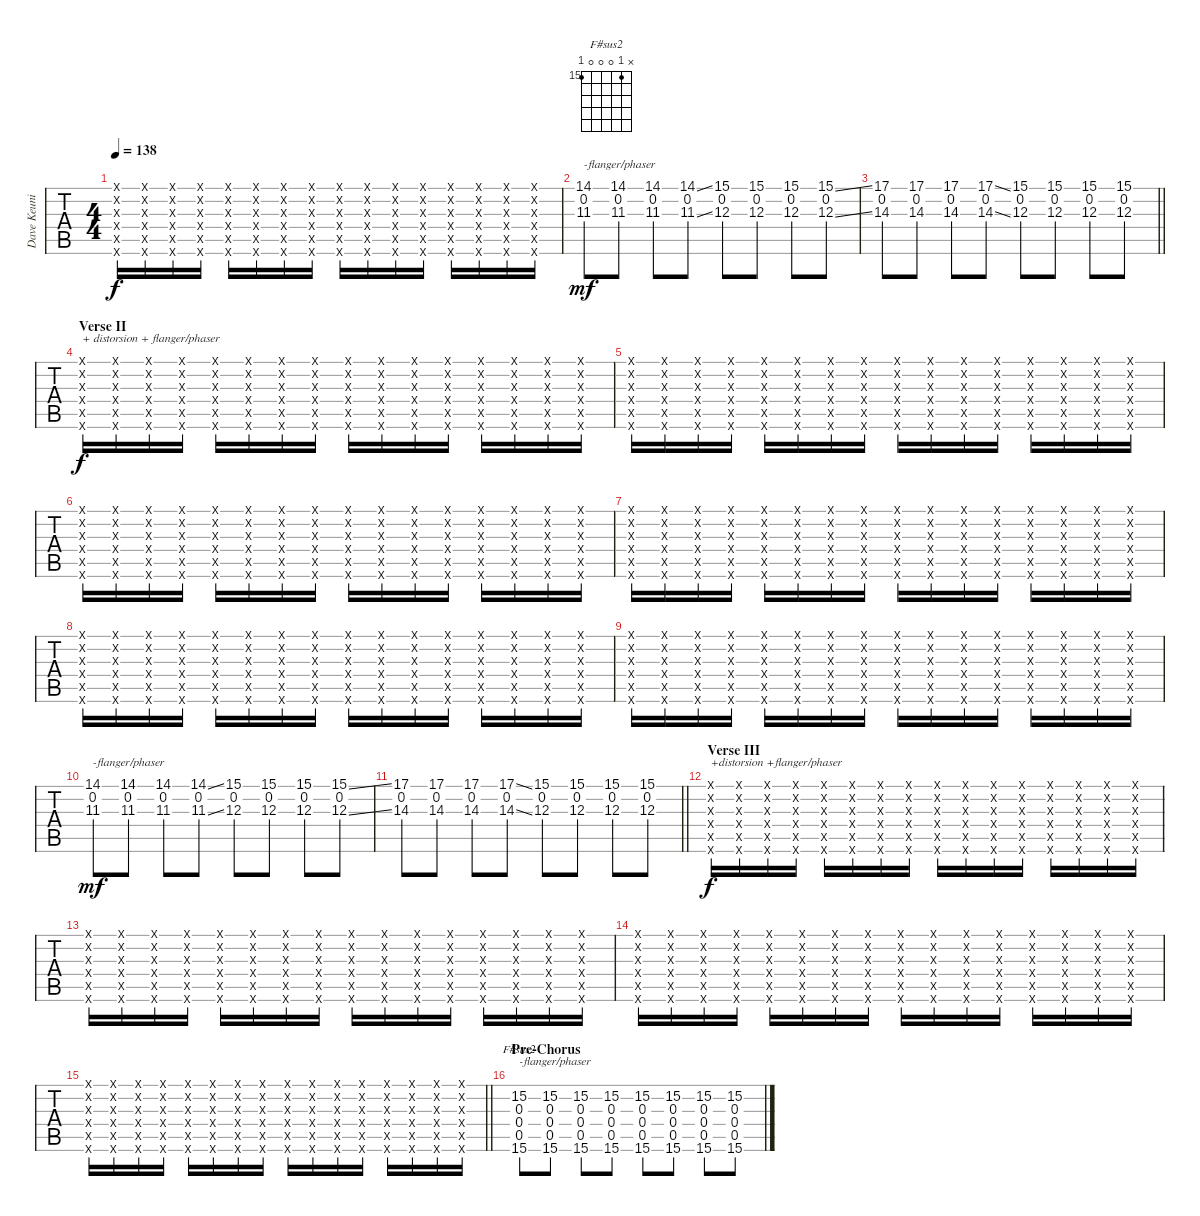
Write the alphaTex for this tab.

\track ("Dave Keuning's lead guitar" "Dave Keuni") {instrument distortionguitar}
\staff {tabs}
\tuning (Eb4 Bb3 Gb3 Db3 Ab2 Eb2) {hide}
\chord ("F#sus2" x 15 0 0 0 15) {firstfret 15}
\ts (4 4)
\tempo 138
\clef g2
\ks c
(0.1{x} 0.2{x} 0.3{x} 0.4{x} 0.5{x} 0.6{x}).16{dy f} (0.1{x} 0.2{x} 0.3{x} 0.4{x} 0.5{x} 0.6{x}).16 (0.1{x} 0.2{x} 0.3{x} 0.4{x} 0.5{x} 0.6{x}).16 (0.1{x} 0.2{x} 0.3{x} 0.4{x} 0.5{x} 0.6{x}).16 (0.1{x} 0.2{x} 0.3{x} 0.4{x} 0.5{x} 0.6{x}).16 (0.1{x} 0.2{x} 0.3{x} 0.4{x} 0.5{x} 0.6{x}).16 (0.1{x} 0.2{x} 0.3{x} 0.4{x} 0.5{x} 0.6{x}).16 (0.1{x} 0.2{x} 0.3{x} 0.4{x} 0.5{x} 0.6{x}).16 (0.1{x} 0.2{x} 0.3{x} 0.4{x} 0.5{x} 0.6{x}).16 (0.1{x} 0.2{x} 0.3{x} 0.4{x} 0.5{x} 0.6{x}).16 (0.1{x} 0.2{x} 0.3{x} 0.4{x} 0.5{x} 0.6{x}).16 (0.1{x} 0.2{x} 0.3{x} 0.4{x} 0.5{x} 0.6{x}).16 (0.1{x} 0.2{x} 0.3{x} 0.4{x} 0.5{x} 0.6{x}).16 (0.1{x} 0.2{x} 0.3{x} 0.4{x} 0.5{x} 0.6{x}).16 (0.1{x} 0.2{x} 0.3{x} 0.4{x} 0.5{x} 0.6{x}).16 (0.1{x} 0.2{x} 0.3{x} 0.4{x} 0.5{x} 0.6{x}).16 |
(14.1 0.2 11.3).8{txt "-flanger/phaser" dy mf} (14.1 0.2 11.3).8 (14.1 0.2 11.3).8 (14.1{ss} 0.2 11.3{ss}).8 (15.1 0.2 12.3).8 (15.1 0.2 12.3).8 (15.1 0.2 12.3).8 (15.1{ss} 0.2 12.3{ss}).8 |
\barLineRight lightlight
(17.1 0.2 14.3).8 (17.1 0.2 14.3).8 (17.1 0.2 14.3).8 (17.1{ss} 0.2 14.3{ss}).8 (15.1 0.2 12.3).8 (15.1 0.2 12.3).8 (15.1 0.2 12.3).8 (15.1 0.2 12.3).8 |
\section ("" "Verse II")
(0.1{x} 0.2{x} 0.3{x} 0.4{x} 0.5{x} 0.6{x}).16{txt "+ distorsion + flanger/phaser" dy f} (0.1{x} 0.2{x} 0.3{x} 0.4{x} 0.5{x} 0.6{x}).16 (0.1{x} 0.2{x} 0.3{x} 0.4{x} 0.5{x} 0.6{x}).16 (0.1{x} 0.2{x} 0.3{x} 0.4{x} 0.5{x} 0.6{x}).16 (0.1{x} 0.2{x} 0.3{x} 0.4{x} 0.5{x} 0.6{x}).16 (0.1{x} 0.2{x} 0.3{x} 0.4{x} 0.5{x} 0.6{x}).16 (0.1{x} 0.2{x} 0.3{x} 0.4{x} 0.5{x} 0.6{x}).16 (0.1{x} 0.2{x} 0.3{x} 0.4{x} 0.5{x} 0.6{x}).16 (0.1{x} 0.2{x} 0.3{x} 0.4{x} 0.5{x} 0.6{x}).16 (0.1{x} 0.2{x} 0.3{x} 0.4{x} 0.5{x} 0.6{x}).16 (0.1{x} 0.2{x} 0.3{x} 0.4{x} 0.5{x} 0.6{x}).16 (0.1{x} 0.2{x} 0.3{x} 0.4{x} 0.5{x} 0.6{x}).16 (0.1{x} 0.2{x} 0.3{x} 0.4{x} 0.5{x} 0.6{x}).16 (0.1{x} 0.2{x} 0.3{x} 0.4{x} 0.5{x} 0.6{x}).16 (0.1{x} 0.2{x} 0.3{x} 0.4{x} 0.5{x} 0.6{x}).16 (0.1{x} 0.2{x} 0.3{x} 0.4{x} 0.5{x} 0.6{x}).16 |
(0.1{x} 0.2{x} 0.3{x} 0.4{x} 0.5{x} 0.6{x}).16 (0.1{x} 0.2{x} 0.3{x} 0.4{x} 0.5{x} 0.6{x}).16 (0.1{x} 0.2{x} 0.3{x} 0.4{x} 0.5{x} 0.6{x}).16 (0.1{x} 0.2{x} 0.3{x} 0.4{x} 0.5{x} 0.6{x}).16 (0.1{x} 0.2{x} 0.3{x} 0.4{x} 0.5{x} 0.6{x}).16 (0.1{x} 0.2{x} 0.3{x} 0.4{x} 0.5{x} 0.6{x}).16 (0.1{x} 0.2{x} 0.3{x} 0.4{x} 0.5{x} 0.6{x}).16 (0.1{x} 0.2{x} 0.3{x} 0.4{x} 0.5{x} 0.6{x}).16 (0.1{x} 0.2{x} 0.3{x} 0.4{x} 0.5{x} 0.6{x}).16 (0.1{x} 0.2{x} 0.3{x} 0.4{x} 0.5{x} 0.6{x}).16 (0.1{x} 0.2{x} 0.3{x} 0.4{x} 0.5{x} 0.6{x}).16 (0.1{x} 0.2{x} 0.3{x} 0.4{x} 0.5{x} 0.6{x}).16 (0.1{x} 0.2{x} 0.3{x} 0.4{x} 0.5{x} 0.6{x}).16 (0.1{x} 0.2{x} 0.3{x} 0.4{x} 0.5{x} 0.6{x}).16 (0.1{x} 0.2{x} 0.3{x} 0.4{x} 0.5{x} 0.6{x}).16 (0.1{x} 0.2{x} 0.3{x} 0.4{x} 0.5{x} 0.6{x}).16 |
(0.1{x} 0.2{x} 0.3{x} 0.4{x} 0.5{x} 0.6{x}).16 (0.1{x} 0.2{x} 0.3{x} 0.4{x} 0.5{x} 0.6{x}).16 (0.1{x} 0.2{x} 0.3{x} 0.4{x} 0.5{x} 0.6{x}).16 (0.1{x} 0.2{x} 0.3{x} 0.4{x} 0.5{x} 0.6{x}).16 (0.1{x} 0.2{x} 0.3{x} 0.4{x} 0.5{x} 0.6{x}).16 (0.1{x} 0.2{x} 0.3{x} 0.4{x} 0.5{x} 0.6{x}).16 (0.1{x} 0.2{x} 0.3{x} 0.4{x} 0.5{x} 0.6{x}).16 (0.1{x} 0.2{x} 0.3{x} 0.4{x} 0.5{x} 0.6{x}).16 (0.1{x} 0.2{x} 0.3{x} 0.4{x} 0.5{x} 0.6{x}).16 (0.1{x} 0.2{x} 0.3{x} 0.4{x} 0.5{x} 0.6{x}).16 (0.1{x} 0.2{x} 0.3{x} 0.4{x} 0.5{x} 0.6{x}).16 (0.1{x} 0.2{x} 0.3{x} 0.4{x} 0.5{x} 0.6{x}).16 (0.1{x} 0.2{x} 0.3{x} 0.4{x} 0.5{x} 0.6{x}).16 (0.1{x} 0.2{x} 0.3{x} 0.4{x} 0.5{x} 0.6{x}).16 (0.1{x} 0.2{x} 0.3{x} 0.4{x} 0.5{x} 0.6{x}).16 (0.1{x} 0.2{x} 0.3{x} 0.4{x} 0.5{x} 0.6{x}).16 |
(0.1{x} 0.2{x} 0.3{x} 0.4{x} 0.5{x} 0.6{x}).16 (0.1{x} 0.2{x} 0.3{x} 0.4{x} 0.5{x} 0.6{x}).16 (0.1{x} 0.2{x} 0.3{x} 0.4{x} 0.5{x} 0.6{x}).16 (0.1{x} 0.2{x} 0.3{x} 0.4{x} 0.5{x} 0.6{x}).16 (0.1{x} 0.2{x} 0.3{x} 0.4{x} 0.5{x} 0.6{x}).16 (0.1{x} 0.2{x} 0.3{x} 0.4{x} 0.5{x} 0.6{x}).16 (0.1{x} 0.2{x} 0.3{x} 0.4{x} 0.5{x} 0.6{x}).16 (0.1{x} 0.2{x} 0.3{x} 0.4{x} 0.5{x} 0.6{x}).16 (0.1{x} 0.2{x} 0.3{x} 0.4{x} 0.5{x} 0.6{x}).16 (0.1{x} 0.2{x} 0.3{x} 0.4{x} 0.5{x} 0.6{x}).16 (0.1{x} 0.2{x} 0.3{x} 0.4{x} 0.5{x} 0.6{x}).16 (0.1{x} 0.2{x} 0.3{x} 0.4{x} 0.5{x} 0.6{x}).16 (0.1{x} 0.2{x} 0.3{x} 0.4{x} 0.5{x} 0.6{x}).16 (0.1{x} 0.2{x} 0.3{x} 0.4{x} 0.5{x} 0.6{x}).16 (0.1{x} 0.2{x} 0.3{x} 0.4{x} 0.5{x} 0.6{x}).16 (0.1{x} 0.2{x} 0.3{x} 0.4{x} 0.5{x} 0.6{x}).16 |
(0.1{x} 0.2{x} 0.3{x} 0.4{x} 0.5{x} 0.6{x}).16 (0.1{x} 0.2{x} 0.3{x} 0.4{x} 0.5{x} 0.6{x}).16 (0.1{x} 0.2{x} 0.3{x} 0.4{x} 0.5{x} 0.6{x}).16 (0.1{x} 0.2{x} 0.3{x} 0.4{x} 0.5{x} 0.6{x}).16 (0.1{x} 0.2{x} 0.3{x} 0.4{x} 0.5{x} 0.6{x}).16 (0.1{x} 0.2{x} 0.3{x} 0.4{x} 0.5{x} 0.6{x}).16 (0.1{x} 0.2{x} 0.3{x} 0.4{x} 0.5{x} 0.6{x}).16 (0.1{x} 0.2{x} 0.3{x} 0.4{x} 0.5{x} 0.6{x}).16 (0.1{x} 0.2{x} 0.3{x} 0.4{x} 0.5{x} 0.6{x}).16 (0.1{x} 0.2{x} 0.3{x} 0.4{x} 0.5{x} 0.6{x}).16 (0.1{x} 0.2{x} 0.3{x} 0.4{x} 0.5{x} 0.6{x}).16 (0.1{x} 0.2{x} 0.3{x} 0.4{x} 0.5{x} 0.6{x}).16 (0.1{x} 0.2{x} 0.3{x} 0.4{x} 0.5{x} 0.6{x}).16 (0.1{x} 0.2{x} 0.3{x} 0.4{x} 0.5{x} 0.6{x}).16 (0.1{x} 0.2{x} 0.3{x} 0.4{x} 0.5{x} 0.6{x}).16 (0.1{x} 0.2{x} 0.3{x} 0.4{x} 0.5{x} 0.6{x}).16 |
(0.1{x} 0.2{x} 0.3{x} 0.4{x} 0.5{x} 0.6{x}).16 (0.1{x} 0.2{x} 0.3{x} 0.4{x} 0.5{x} 0.6{x}).16 (0.1{x} 0.2{x} 0.3{x} 0.4{x} 0.5{x} 0.6{x}).16 (0.1{x} 0.2{x} 0.3{x} 0.4{x} 0.5{x} 0.6{x}).16 (0.1{x} 0.2{x} 0.3{x} 0.4{x} 0.5{x} 0.6{x}).16 (0.1{x} 0.2{x} 0.3{x} 0.4{x} 0.5{x} 0.6{x}).16 (0.1{x} 0.2{x} 0.3{x} 0.4{x} 0.5{x} 0.6{x}).16 (0.1{x} 0.2{x} 0.3{x} 0.4{x} 0.5{x} 0.6{x}).16 (0.1{x} 0.2{x} 0.3{x} 0.4{x} 0.5{x} 0.6{x}).16 (0.1{x} 0.2{x} 0.3{x} 0.4{x} 0.5{x} 0.6{x}).16 (0.1{x} 0.2{x} 0.3{x} 0.4{x} 0.5{x} 0.6{x}).16 (0.1{x} 0.2{x} 0.3{x} 0.4{x} 0.5{x} 0.6{x}).16 (0.1{x} 0.2{x} 0.3{x} 0.4{x} 0.5{x} 0.6{x}).16 (0.1{x} 0.2{x} 0.3{x} 0.4{x} 0.5{x} 0.6{x}).16 (0.1{x} 0.2{x} 0.3{x} 0.4{x} 0.5{x} 0.6{x}).16 (0.1{x} 0.2{x} 0.3{x} 0.4{x} 0.5{x} 0.6{x}).16 |
(14.1 0.2 11.3).8{txt "-flanger/phaser" dy mf} (14.1 0.2 11.3).8 (14.1 0.2 11.3).8 (14.1{ss} 0.2 11.3{ss}).8 (15.1 0.2 12.3).8 (15.1 0.2 12.3).8 (15.1 0.2 12.3).8 (15.1{ss} 0.2 12.3{ss}).8 |
\barLineRight lightlight
(17.1 0.2 14.3).8 (17.1 0.2 14.3).8 (17.1 0.2 14.3).8 (17.1{ss} 0.2 14.3{ss}).8 (15.1 0.2 12.3).8 (15.1 0.2 12.3).8 (15.1 0.2 12.3).8 (15.1 0.2 12.3).8 |
\section ("" "Verse III")
(0.1{x} 0.2{x} 0.3{x} 0.4{x} 0.5{x} 0.6{x}).16{txt "+distorsion +flanger/phaser" dy f} (0.1{x} 0.2{x} 0.3{x} 0.4{x} 0.5{x} 0.6{x}).16 (0.1{x} 0.2{x} 0.3{x} 0.4{x} 0.5{x} 0.6{x}).16 (0.1{x} 0.2{x} 0.3{x} 0.4{x} 0.5{x} 0.6{x}).16 (0.1{x} 0.2{x} 0.3{x} 0.4{x} 0.5{x} 0.6{x}).16 (0.1{x} 0.2{x} 0.3{x} 0.4{x} 0.5{x} 0.6{x}).16 (0.1{x} 0.2{x} 0.3{x} 0.4{x} 0.5{x} 0.6{x}).16 (0.1{x} 0.2{x} 0.3{x} 0.4{x} 0.5{x} 0.6{x}).16 (0.1{x} 0.2{x} 0.3{x} 0.4{x} 0.5{x} 0.6{x}).16 (0.1{x} 0.2{x} 0.3{x} 0.4{x} 0.5{x} 0.6{x}).16 (0.1{x} 0.2{x} 0.3{x} 0.4{x} 0.5{x} 0.6{x}).16 (0.1{x} 0.2{x} 0.3{x} 0.4{x} 0.5{x} 0.6{x}).16 (0.1{x} 0.2{x} 0.3{x} 0.4{x} 0.5{x} 0.6{x}).16 (0.1{x} 0.2{x} 0.3{x} 0.4{x} 0.5{x} 0.6{x}).16 (0.1{x} 0.2{x} 0.3{x} 0.4{x} 0.5{x} 0.6{x}).16 (0.1{x} 0.2{x} 0.3{x} 0.4{x} 0.5{x} 0.6{x}).16 |
(0.1{x} 0.2{x} 0.3{x} 0.4{x} 0.5{x} 0.6{x}).16 (0.1{x} 0.2{x} 0.3{x} 0.4{x} 0.5{x} 0.6{x}).16 (0.1{x} 0.2{x} 0.3{x} 0.4{x} 0.5{x} 0.6{x}).16 (0.1{x} 0.2{x} 0.3{x} 0.4{x} 0.5{x} 0.6{x}).16 (0.1{x} 0.2{x} 0.3{x} 0.4{x} 0.5{x} 0.6{x}).16 (0.1{x} 0.2{x} 0.3{x} 0.4{x} 0.5{x} 0.6{x}).16 (0.1{x} 0.2{x} 0.3{x} 0.4{x} 0.5{x} 0.6{x}).16 (0.1{x} 0.2{x} 0.3{x} 0.4{x} 0.5{x} 0.6{x}).16 (0.1{x} 0.2{x} 0.3{x} 0.4{x} 0.5{x} 0.6{x}).16 (0.1{x} 0.2{x} 0.3{x} 0.4{x} 0.5{x} 0.6{x}).16 (0.1{x} 0.2{x} 0.3{x} 0.4{x} 0.5{x} 0.6{x}).16 (0.1{x} 0.2{x} 0.3{x} 0.4{x} 0.5{x} 0.6{x}).16 (0.1{x} 0.2{x} 0.3{x} 0.4{x} 0.5{x} 0.6{x}).16 (0.1{x} 0.2{x} 0.3{x} 0.4{x} 0.5{x} 0.6{x}).16 (0.1{x} 0.2{x} 0.3{x} 0.4{x} 0.5{x} 0.6{x}).16 (0.1{x} 0.2{x} 0.3{x} 0.4{x} 0.5{x} 0.6{x}).16 |
(0.1{x} 0.2{x} 0.3{x} 0.4{x} 0.5{x} 0.6{x}).16 (0.1{x} 0.2{x} 0.3{x} 0.4{x} 0.5{x} 0.6{x}).16 (0.1{x} 0.2{x} 0.3{x} 0.4{x} 0.5{x} 0.6{x}).16 (0.1{x} 0.2{x} 0.3{x} 0.4{x} 0.5{x} 0.6{x}).16 (0.1{x} 0.2{x} 0.3{x} 0.4{x} 0.5{x} 0.6{x}).16 (0.1{x} 0.2{x} 0.3{x} 0.4{x} 0.5{x} 0.6{x}).16 (0.1{x} 0.2{x} 0.3{x} 0.4{x} 0.5{x} 0.6{x}).16 (0.1{x} 0.2{x} 0.3{x} 0.4{x} 0.5{x} 0.6{x}).16 (0.1{x} 0.2{x} 0.3{x} 0.4{x} 0.5{x} 0.6{x}).16 (0.1{x} 0.2{x} 0.3{x} 0.4{x} 0.5{x} 0.6{x}).16 (0.1{x} 0.2{x} 0.3{x} 0.4{x} 0.5{x} 0.6{x}).16 (0.1{x} 0.2{x} 0.3{x} 0.4{x} 0.5{x} 0.6{x}).16 (0.1{x} 0.2{x} 0.3{x} 0.4{x} 0.5{x} 0.6{x}).16 (0.1{x} 0.2{x} 0.3{x} 0.4{x} 0.5{x} 0.6{x}).16 (0.1{x} 0.2{x} 0.3{x} 0.4{x} 0.5{x} 0.6{x}).16 (0.1{x} 0.2{x} 0.3{x} 0.4{x} 0.5{x} 0.6{x}).16 |
\barLineRight lightlight
(0.1{x} 0.2{x} 0.3{x} 0.4{x} 0.5{x} 0.6{x}).16 (0.1{x} 0.2{x} 0.3{x} 0.4{x} 0.5{x} 0.6{x}).16 (0.1{x} 0.2{x} 0.3{x} 0.4{x} 0.5{x} 0.6{x}).16 (0.1{x} 0.2{x} 0.3{x} 0.4{x} 0.5{x} 0.6{x}).16 (0.1{x} 0.2{x} 0.3{x} 0.4{x} 0.5{x} 0.6{x}).16 (0.1{x} 0.2{x} 0.3{x} 0.4{x} 0.5{x} 0.6{x}).16 (0.1{x} 0.2{x} 0.3{x} 0.4{x} 0.5{x} 0.6{x}).16 (0.1{x} 0.2{x} 0.3{x} 0.4{x} 0.5{x} 0.6{x}).16 (0.1{x} 0.2{x} 0.3{x} 0.4{x} 0.5{x} 0.6{x}).16 (0.1{x} 0.2{x} 0.3{x} 0.4{x} 0.5{x} 0.6{x}).16 (0.1{x} 0.2{x} 0.3{x} 0.4{x} 0.5{x} 0.6{x}).16 (0.1{x} 0.2{x} 0.3{x} 0.4{x} 0.5{x} 0.6{x}).16 (0.1{x} 0.2{x} 0.3{x} 0.4{x} 0.5{x} 0.6{x}).16 (0.1{x} 0.2{x} 0.3{x} 0.4{x} 0.5{x} 0.6{x}).16 (0.1{x} 0.2{x} 0.3{x} 0.4{x} 0.5{x} 0.6{x}).16 (0.1{x} 0.2{x} 0.3{x} 0.4{x} 0.5{x} 0.6{x}).16 |
\section ("" "Pre-Chorus ")
(15.2 0.3 0.4 0.5 15.6).8{ch "F#sus2" txt "-flanger/phaser"} (15.2 0.3 0.4 0.5 15.6).8 (15.2 0.3 0.4 0.5 15.6).8 (15.2 0.3 0.4 0.5 15.6).8 (15.2 0.3 0.4 0.5 15.6).8 (15.2 0.3 0.4 0.5 15.6).8 (15.2 0.3 0.4 0.5 15.6).8 (15.2 0.3 0.4 0.5 15.6).8
